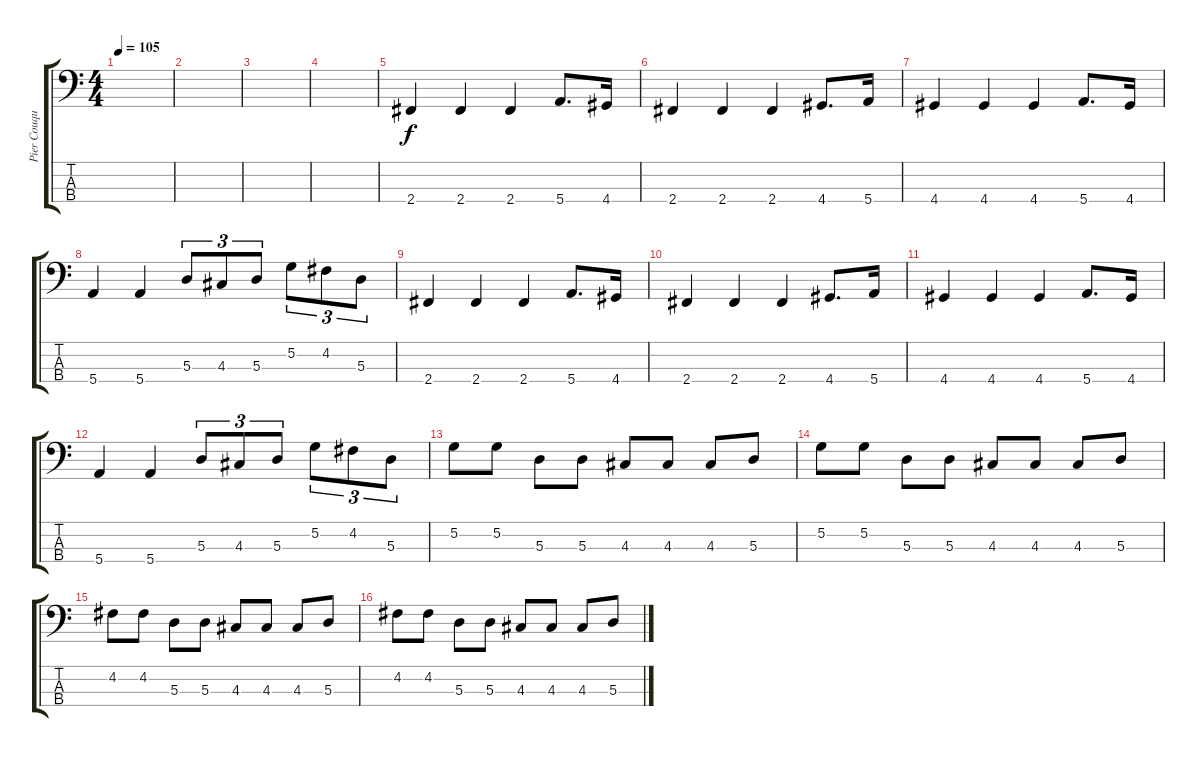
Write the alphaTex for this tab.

\track ("Pier Couquet" "Pier Couqu") {instrument electricbasspick}
\staff {score tabs}
\tuning (G2 D2 A1 E1) {hide}
\ts (4 4)
\tempo 105
\clef f4
\ks c
|
|
|
|
2.4.4 2.4.4 2.4.4 5.4.8{d} 4.4.16 |
2.4.4 2.4.4 2.4.4 4.4.8{d} 5.4.16 |
4.4.4 4.4.4 4.4.4 5.4.8{d} 4.4.16 |
5.4.4 5.4.4 5.3.8{tu (3 2)} 4.3.8{tu (3 2)} 5.3.8{tu (3 2)} 5.2.8{tu (3 2)} 4.2.8{tu (3 2)} 5.3.8{tu (3 2)} |
2.4.4 2.4.4 2.4.4 5.4.8{d} 4.4.16 |
2.4.4 2.4.4 2.4.4 4.4.8{d} 5.4.16 |
4.4.4 4.4.4 4.4.4 5.4.8{d} 4.4.16 |
5.4.4 5.4.4 5.3.8{tu (3 2)} 4.3.8{tu (3 2)} 5.3.8{tu (3 2)} 5.2.8{tu (3 2)} 4.2.8{tu (3 2)} 5.3.8{tu (3 2)} |
5.2.8 5.2.8 5.3.8 5.3.8 4.3.8 4.3.8 4.3.8 5.3.8 |
5.2.8 5.2.8 5.3.8 5.3.8 4.3.8 4.3.8 4.3.8 5.3.8 |
4.2.8 4.2.8 5.3.8 5.3.8 4.3.8 4.3.8 4.3.8 5.3.8 |
4.2.8 4.2.8 5.3.8 5.3.8 4.3.8 4.3.8 4.3.8 5.3.8
